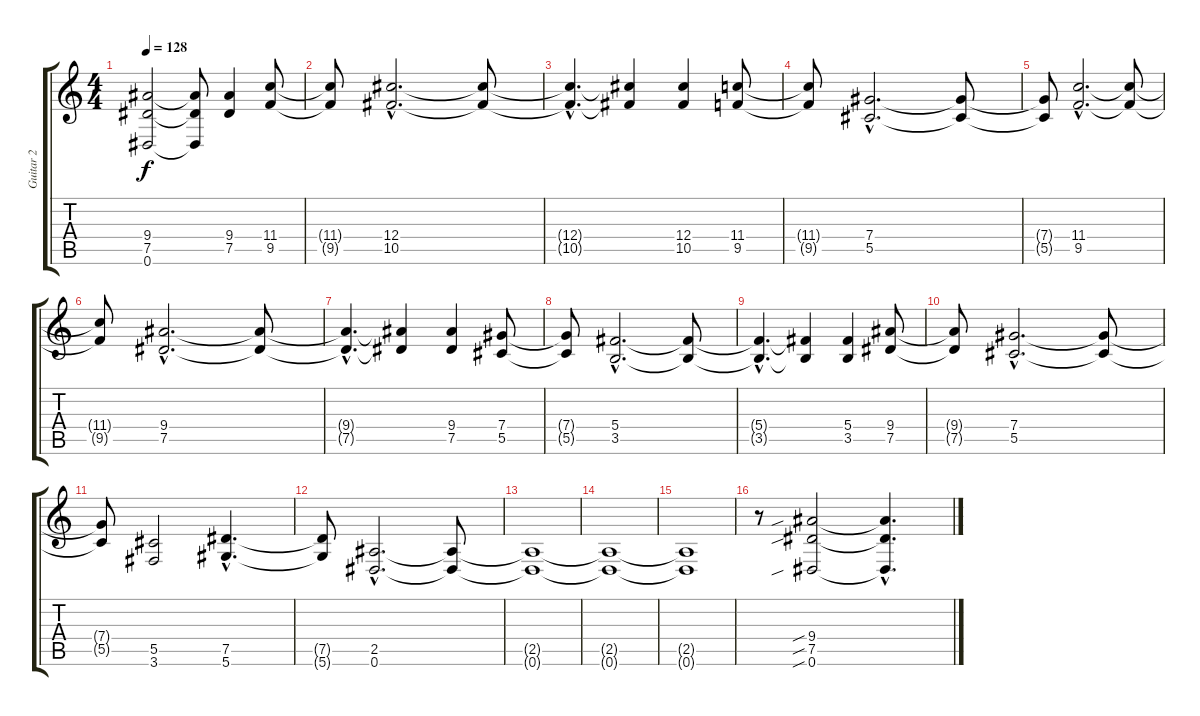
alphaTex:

\track ("Guitar 2" "Guitar 2") {instrument overdrivenguitar}
\staff {score tabs}
\tuning (Eb4 Bb3 Gb3 Db3 Ab2 Eb2) {hide}
\ts (4 4)
\tempo 128
\clef g2
\ks c
(9.4{t} 7.5{t} 0.6{t}).2{dy f} (9.4{t} 7.5{t} 0.6{t}).8 (9.4 7.5).4 (11.4 9.5).8 |
(11.4{t} 9.5{t}).8 (12.4{hac} 10.5{hac}).2{d} (12.4{t} 10.5{t}).8 |
(12.4{hac t} 10.5{hac t}).4{d} (12.4{t} 10.5{t}).4 (12.4 10.5).4 (11.4 9.5).8 |
(11.4{t} 9.5{t}).8 (7.4{hac} 5.5{hac}).2{d} (7.4{t} 5.5{t}).8 |
(7.4{t} 5.5{t}).8 (11.4{hac} 9.5{hac}).2{d} (11.4{t} 9.5{t}).8 |
(11.4{t} 9.5{t}).8 (9.4{hac} 7.5{hac}).2{d} (9.4{t} 7.5{t}).8 |
(9.4{hac t} 7.5{hac t}).4{d} (9.4{t} 7.5{t}).4 (9.4 7.5).4 (7.4 5.5).8 |
(7.4{t} 5.5{t}).8 (5.4{hac} 3.5{hac}).2{d} (5.4{t} 3.5{t}).8 |
(5.4{hac t} 3.5{hac t}).4{d} (5.4{t} 3.5{t}).4 (5.4 3.5).4 (9.4 7.5).8 |
(9.4{t} 7.5{t}).8 (7.4{hac} 5.5{hac}).2{d} (7.4{t} 5.5{t}).8 |
(7.4{t} 5.5{t}).8 (5.5 3.6).2 (7.5{hac} 5.6{hac}).4{d} |
(7.5{t} 5.6{t}).8 (2.5{hac} 0.6{hac}).2{d} (2.5{t} 0.6{t}).8 |
(2.5{t} 0.6{t}).1 |
(2.5{t} 0.6{t}).1 |
(2.5{t} 0.6{t}).1 |
r.8 (9.4{sib} 7.5{sib} 0.6{sib}).2 (9.4{hac t} 7.5{hac t} 0.6{hac t}).4{d}
